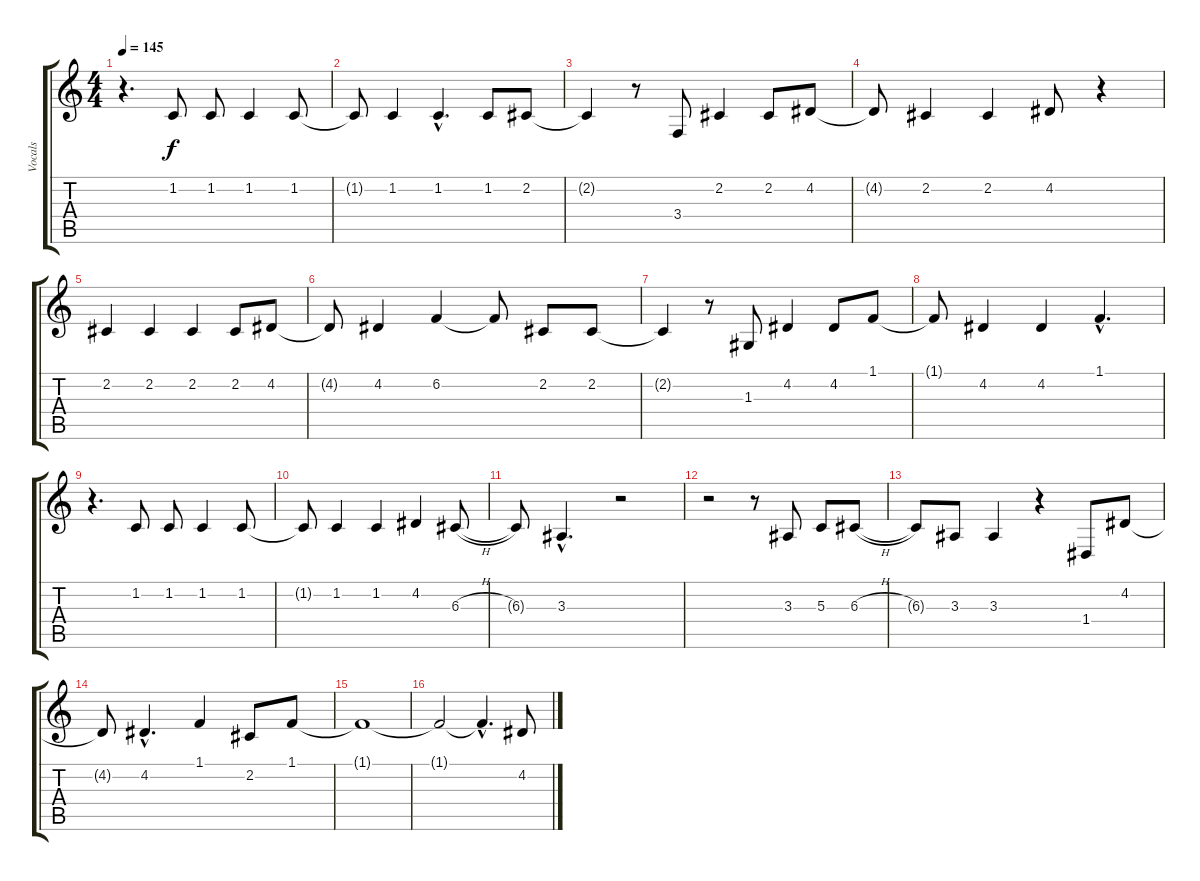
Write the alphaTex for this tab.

\track ("Vocals" "Vocals") {instrument lead2sawtooth}
\staff {score tabs}
\tuning (E4 B3 G3 D3 A2 E2) {hide}
\ts (4 4)
\tempo 145
\clef g2
\ks c
r.4{d dy f} 1.2.8 1.2.8 1.2.4 1.2.8 |
1.2{t}.8 1.2.4 1.2{hac}.4{d} 1.2.8 2.2.8 |
2.2{t}.4 r.8 3.4.8 2.2.4 2.2.8 4.2.8 |
4.2{t}.8 2.2.4 2.2.4 4.2.8 r.4 |
2.2.4 2.2.4 2.2.4 2.2.8 4.2.8 |
4.2{t}.8 4.2.4 6.2.4 6.2{t}.8 2.2.8 2.2.8 |
2.2{t}.4 r.8 1.3.8 4.2.4 4.2.8 1.1.8 |
1.1{t}.8 4.2.4 4.2.4 1.1{hac}.4{d} |
r.4{d} 1.2.8 1.2.8 1.2.4 1.2.8 |
1.2{t}.8 1.2.4 1.2.4 4.2.4 6.3{h}.8 |
6.3{t}.8 3.3{hac}.4{d} r.2 |
r.2 r.8 3.3.8 5.3.8 6.3{h}.8 |
6.3{t}.8 3.3.8 3.3.4 r.4 1.4.8 4.2.8 |
4.2{t}.8 4.2{hac}.4{d} 1.1.4 2.2.8 1.1.8 |
1.1{t}.1 |
1.1{t}.2 1.1{hac t}.4{d} 4.2.8
